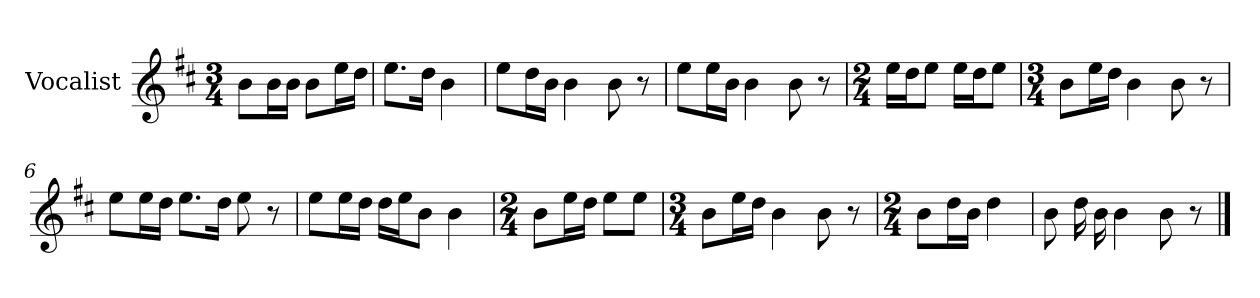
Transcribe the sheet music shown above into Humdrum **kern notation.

**kern
*part1
*staff1
*I"Vocalist
*k[f#c#]
*D:
*M3/4
=
8bL
16bL
16bJJ
8bL
16eeL
16ddJJ
=1
8.eeL
16ddJk
4b
=2
8eeL
16ddL
16bJJ
4b
8b
8r
=3
8eeL
16eeL
16bJJ
4b
8b
8r
=4
*M2/4
16eeLL
16ddJ
8eeJ
16eeLL
16ddJ
8eeJ
=5
*M3/4
8bL
16eeL
16ddJJ
4b
8b
8r
=6
8eeL
16eeL
16ddJJ
8.eeL
16ddJk
8ee
8r
=7
8eeL
16eeL
16ddJJ
16ddLL
16eeJ
8bJ
4b
=8
*M2/4
8bL
16eeL
16ddJJ
8eeL
8eeJ
=9
*M3/4
8bL
16eeL
16ddJJ
4b
8b
8r
=10
*M2/4
8bL
16ddL
16bJJ
4dd
=11
8b
16dd
16b
4b
8b
8r
==
*-
